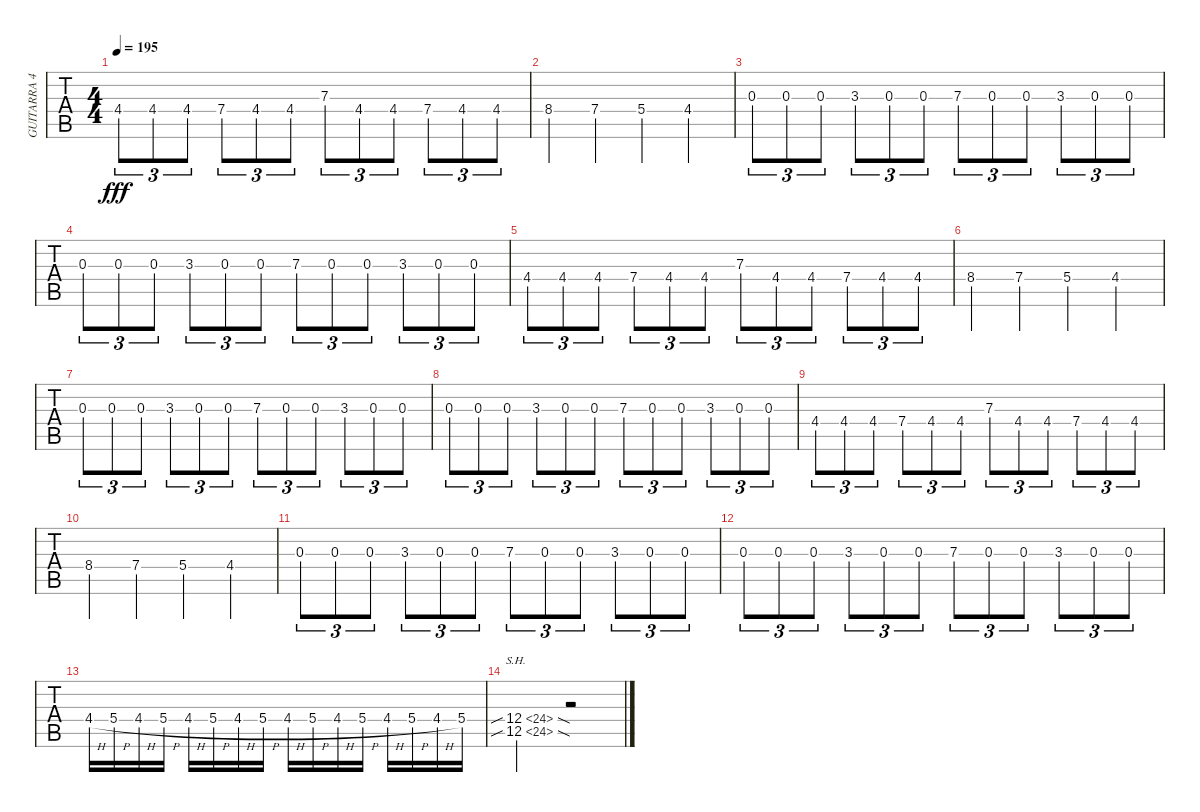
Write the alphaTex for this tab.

\track ("GUITARRA 4" "GUITARRA 4") {instrument overdrivenguitar}
\staff {tabs}
\tuning (Eb4 Bb3 Gb3 Db3 Ab2 Eb2) {hide}
\ts (4 4)
\tempo 195
\clef g2
\ks c
4.4.8{tu (3 2) dy fff} 4.4.8{tu (3 2)} 4.4.8{tu (3 2)} 7.4.8{tu (3 2)} 4.4.8{tu (3 2)} 4.4.8{tu (3 2)} 7.3.8{tu (3 2)} 4.4.8{tu (3 2)} 4.4.8{tu (3 2)} 7.4.8{tu (3 2)} 4.4.8{tu (3 2)} 4.4.8{tu (3 2)} |
8.4.4 7.4.4 5.4.4 4.4.4 |
0.3.8{tu (3 2)} 0.3.8{tu (3 2)} 0.3.8{tu (3 2)} 3.3.8{tu (3 2)} 0.3.8{tu (3 2)} 0.3.8{tu (3 2)} 7.3.8{tu (3 2)} 0.3.8{tu (3 2)} 0.3.8{tu (3 2)} 3.3.8{tu (3 2)} 0.3.8{tu (3 2)} 0.3.8{tu (3 2)} |
0.3.8{tu (3 2)} 0.3.8{tu (3 2)} 0.3.8{tu (3 2)} 3.3.8{tu (3 2)} 0.3.8{tu (3 2)} 0.3.8{tu (3 2)} 7.3.8{tu (3 2)} 0.3.8{tu (3 2)} 0.3.8{tu (3 2)} 3.3.8{tu (3 2)} 0.3.8{tu (3 2)} 0.3.8{tu (3 2)} |
4.4.8{tu (3 2)} 4.4.8{tu (3 2)} 4.4.8{tu (3 2)} 7.4.8{tu (3 2)} 4.4.8{tu (3 2)} 4.4.8{tu (3 2)} 7.3.8{tu (3 2)} 4.4.8{tu (3 2)} 4.4.8{tu (3 2)} 7.4.8{tu (3 2)} 4.4.8{tu (3 2)} 4.4.8{tu (3 2)} |
8.4.4 7.4.4 5.4.4 4.4.4 |
0.3.8{tu (3 2) balance 12} 0.3.8{tu (3 2)} 0.3.8{tu (3 2)} 3.3.8{tu (3 2)} 0.3.8{tu (3 2)} 0.3.8{tu (3 2)} 7.3.8{tu (3 2)} 0.3.8{tu (3 2)} 0.3.8{tu (3 2)} 3.3.8{tu (3 2)} 0.3.8{tu (3 2)} 0.3.8{tu (3 2)} |
0.3.8{tu (3 2)} 0.3.8{tu (3 2)} 0.3.8{tu (3 2)} 3.3.8{tu (3 2)} 0.3.8{tu (3 2)} 0.3.8{tu (3 2)} 7.3.8{tu (3 2)} 0.3.8{tu (3 2)} 0.3.8{tu (3 2)} 3.3.8{tu (3 2)} 0.3.8{tu (3 2)} 0.3.8{tu (3 2)} |
4.4.8{tu (3 2)} 4.4.8{tu (3 2)} 4.4.8{tu (3 2)} 7.4.8{tu (3 2)} 4.4.8{tu (3 2)} 4.4.8{tu (3 2)} 7.3.8{tu (3 2)} 4.4.8{tu (3 2)} 4.4.8{tu (3 2)} 7.4.8{tu (3 2)} 4.4.8{tu (3 2)} 4.4.8{tu (3 2)} |
8.4.4 7.4.4 5.4.4 4.4.4 |
0.3.8{tu (3 2)} 0.3.8{tu (3 2)} 0.3.8{tu (3 2)} 3.3.8{tu (3 2)} 0.3.8{tu (3 2)} 0.3.8{tu (3 2)} 7.3.8{tu (3 2)} 0.3.8{tu (3 2)} 0.3.8{tu (3 2)} 3.3.8{tu (3 2)} 0.3.8{tu (3 2)} 0.3.8{tu (3 2)} |
0.3.8{tu (3 2)} 0.3.8{tu (3 2)} 0.3.8{tu (3 2)} 3.3.8{tu (3 2)} 0.3.8{tu (3 2)} 0.3.8{tu (3 2)} 7.3.8{tu (3 2)} 0.3.8{tu (3 2)} 0.3.8{tu (3 2)} 3.3.8{tu (3 2)} 0.3.8{tu (3 2)} 0.3.8{tu (3 2)} |
4.4{h}.16 5.4{h}.16 4.4{h}.16 5.4{h}.16 4.4{h}.16 5.4{h}.16 4.4{h}.16 5.4{h}.16 4.4{h}.16 5.4{h}.16 4.4{h}.16 5.4{h}.16 4.4{h}.16 5.4{h}.16 4.4{h}.16 5.4.16 |
(12.4{sh 12 sib sod} 12.5{sh 12 sib sod}).2{balance 8} r.2
